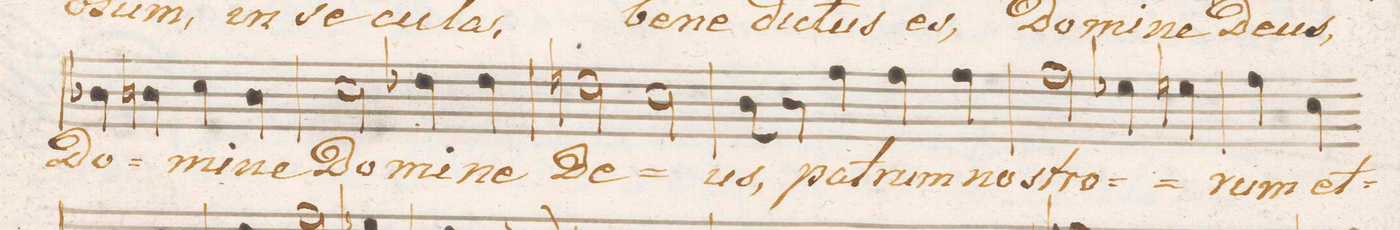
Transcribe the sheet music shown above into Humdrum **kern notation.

**kern	**text	**dynam
*I"Tenore.	*	*
*clefC4	*	*
*k[b-e-a-d-]	*	*
*met(C.)	*	*
*M4/4	*	*
4A-X\	Do-	.
4An\	.	.
4B-\	-mi-	.
4A\	-ne	.
=51	=51	=51
2B-\	Do-	.
4c-X\	-mi-	.
4c-\	-ne	.
=52	=52	=52
2cn\	De-	.
2B-\	.	.
=53	=53	=53
8A-\	-us,	.
8r	.	.
4e-\	pa-	.
4e-\	-trum	.
4e-\	no-	.
=54	=54	=54
2e-\	-stro-	.
4d-X\	.	.
4dn\	.	.
=55	=55	=55
4e-\	-rum	.
4B-\	et-	.
*-	*-	*-
